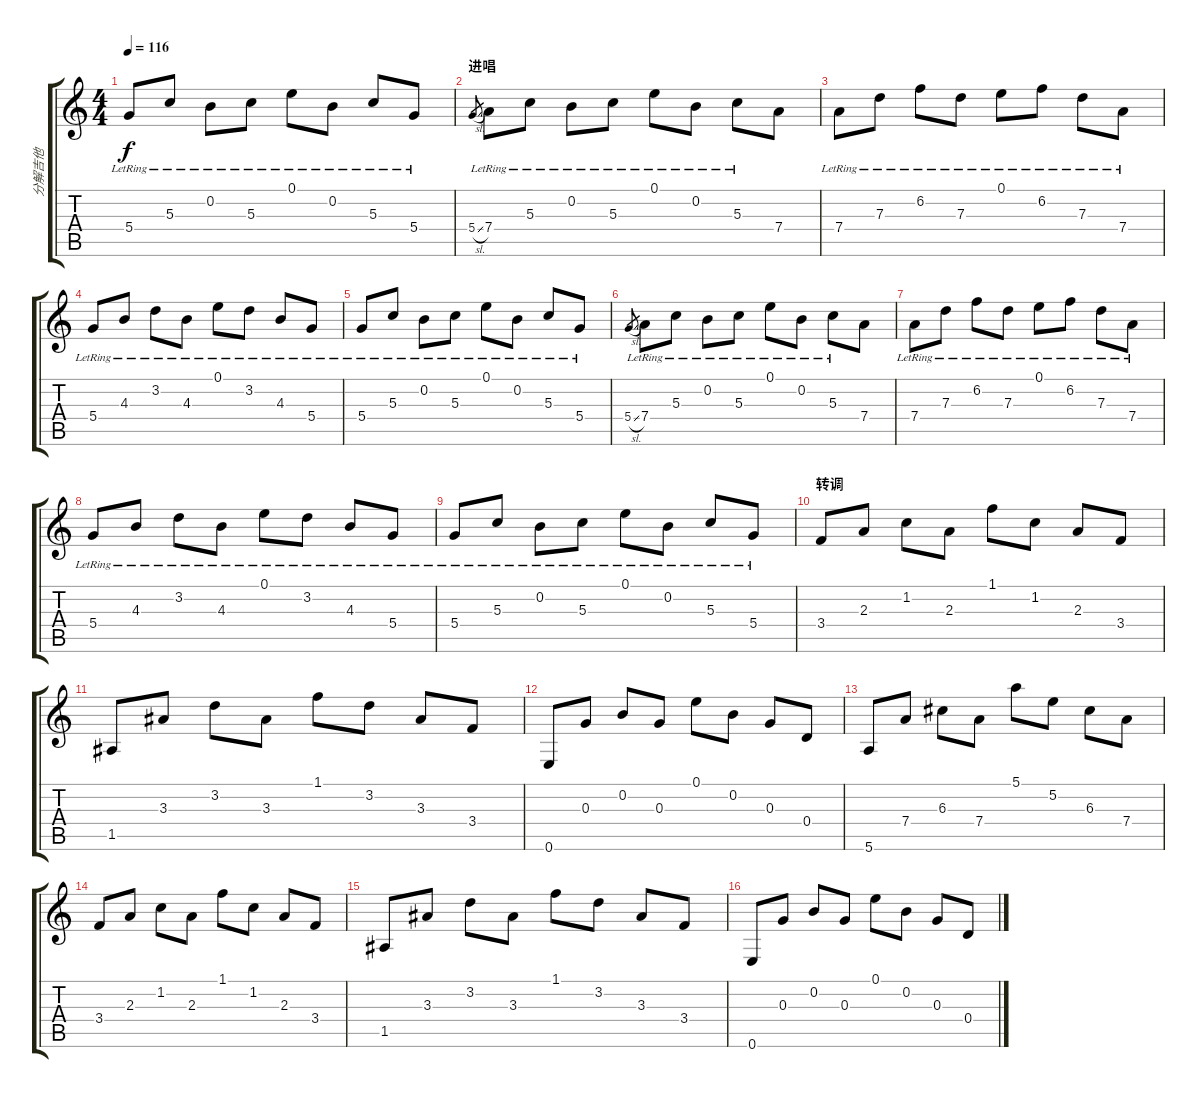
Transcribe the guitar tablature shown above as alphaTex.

\track ("分解吉他" "分解吉他") {instrument electricguitarclean}
\staff {score tabs}
\tuning (E4 B3 G3 D3 A2 E2) {hide}
\ts (4 4)
\tempo 116
\clef g2
\ks c
5.4{lr}.8{dy f} 5.3{lr}.8 0.2{lr}.8 5.3{lr}.8 0.1{lr}.8 0.2{lr}.8 5.3{lr}.8 5.4{lr}.8 |
\section ("" "进唱")
5.4{sl}.8{gr} 7.4{lr}.8 5.3{lr}.8 0.2{lr}.8 5.3{lr}.8 0.1{lr}.8 0.2{lr}.8 5.3{lr}.8 7.4.8 |
7.4{lr}.8 7.3{lr}.8 6.2{lr}.8 7.3{lr}.8 0.1{lr}.8 6.2{lr}.8 7.3{lr}.8 7.4{lr}.8 |
5.4{lr}.8 4.3{lr}.8 3.2{lr}.8 4.3{lr}.8 0.1{lr}.8 3.2{lr}.8 4.3{lr}.8 5.4{lr}.8 |
5.4{lr}.8 5.3{lr}.8 0.2{lr}.8 5.3{lr}.8 0.1{lr}.8 0.2{lr}.8 5.3{lr}.8 5.4{lr}.8 |
5.4{sl}.8{gr} 7.4{lr}.8 5.3{lr}.8 0.2{lr}.8 5.3{lr}.8 0.1{lr}.8 0.2{lr}.8 5.3{lr}.8 7.4.8 |
7.4{lr}.8 7.3{lr}.8 6.2{lr}.8 7.3{lr}.8 0.1{lr}.8 6.2{lr}.8 7.3{lr}.8 7.4{lr}.8 |
5.4{lr}.8 4.3{lr}.8 3.2{lr}.8 4.3{lr}.8 0.1{lr}.8 3.2{lr}.8 4.3{lr}.8 5.4{lr}.8 |
5.4{lr}.8 5.3{lr}.8 0.2{lr}.8 5.3{lr}.8 0.1{lr}.8 0.2{lr}.8 5.3{lr}.8 5.4{lr}.8 |
\section ("" "转调")
3.4.8 2.3.8 1.2.8 2.3.8 1.1.8 1.2.8 2.3.8 3.4.8 |
1.5.8 3.3.8 3.2.8 3.3.8 1.1.8 3.2.8 3.3.8 3.4.8 |
0.6.8 0.3.8 0.2.8 0.3.8 0.1.8 0.2.8 0.3.8 0.4.8 |
5.6.8 7.4.8 6.3.8 7.4.8 5.1.8 5.2.8 6.3.8 7.4.8 |
3.4.8 2.3.8 1.2.8 2.3.8 1.1.8 1.2.8 2.3.8 3.4.8 |
1.5.8 3.3.8 3.2.8 3.3.8 1.1.8 3.2.8 3.3.8 3.4.8 |
0.6.8 0.3.8 0.2.8 0.3.8 0.1.8 0.2.8 0.3.8 0.4.8
